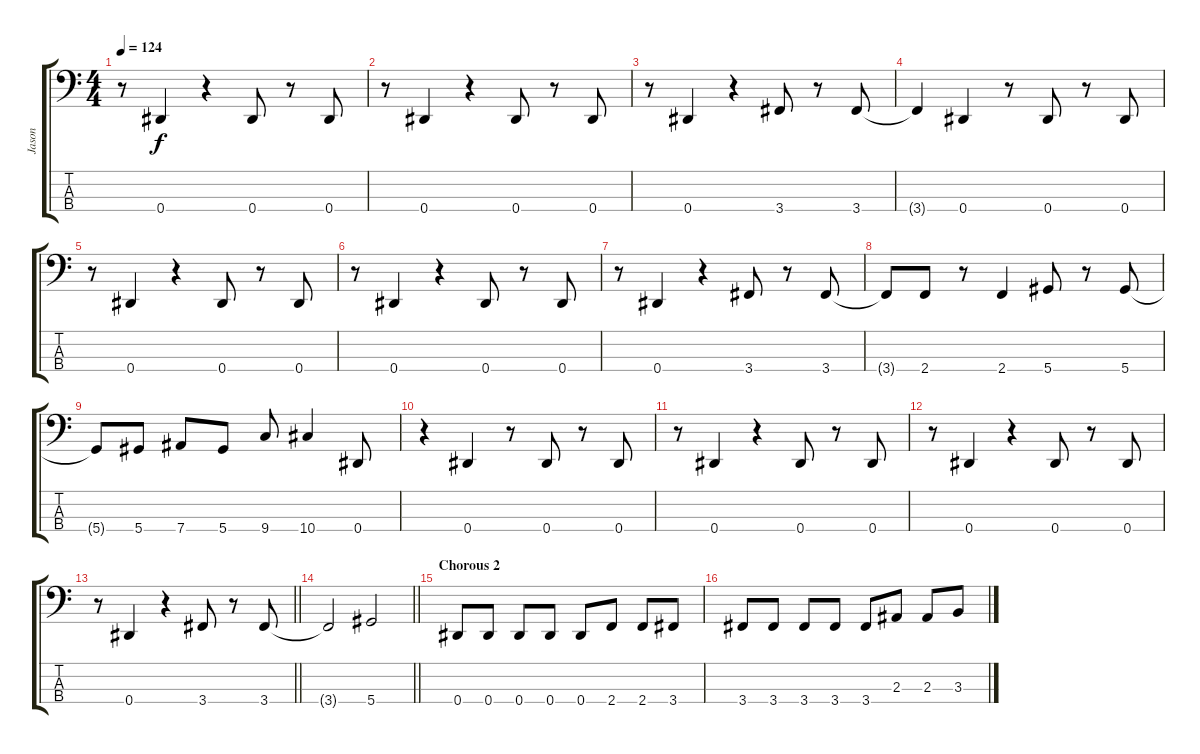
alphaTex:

\track ("Jason" "Jason") {instrument electricbassfinger}
\staff {score tabs}
\tuning (Gb2 Db2 Ab1 Eb1) {hide}
\ts (4 4)
\tempo 124
\clef f4
\ks c
r.8{dy f} 0.4.4 r.4 0.4.8 r.8 0.4.8 |
r.8 0.4.4 r.4 0.4.8 r.8 0.4.8 |
r.8 0.4.4 r.4 3.4.8 r.8 3.4.8 |
3.4{t}.4 0.4.4 r.8 0.4.8 r.8 0.4.8 |
r.8 0.4.4 r.4 0.4.8 r.8 0.4.8 |
r.8 0.4.4 r.4 0.4.8 r.8 0.4.8 |
r.8 0.4.4 r.4 3.4.8 r.8 3.4.8 |
3.4{t}.8 2.4.8 r.8 2.4.4 5.4.8 r.8 5.4.8 |
5.4{t}.8 5.4.8 7.4.8 5.4.8 9.4.8 10.4.4 0.4.8 |
r.4 0.4.4 r.8 0.4.8 r.8 0.4.8 |
r.8 0.4.4 r.4 0.4.8 r.8 0.4.8 |
r.8 0.4.4 r.4 0.4.8 r.8 0.4.8 |
\barLineRight lightlight
r.8 0.4.4 r.4 3.4.8 r.8 3.4.8 |
\barLineRight lightlight
3.4{t}.2 5.4.2 |
\section ("" "Chorous 2")
0.4.8 0.4.8 0.4.8 0.4.8 0.4.8 2.4.8 2.4.8 3.4.8 |
3.4.8 3.4.8 3.4.8 3.4.8 3.4.8 2.3.8 2.3.8 3.3.8
